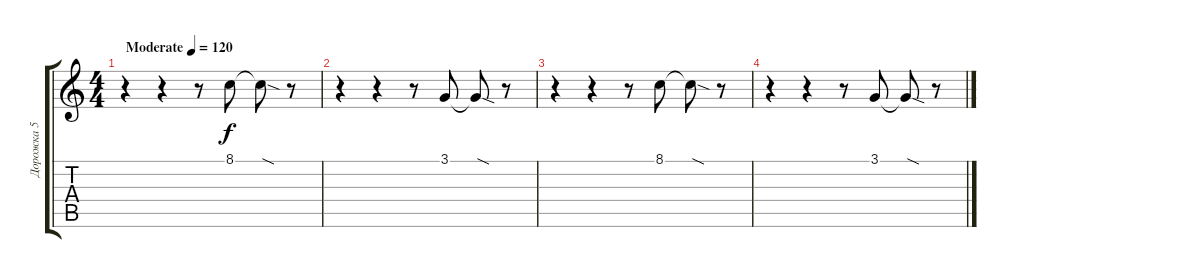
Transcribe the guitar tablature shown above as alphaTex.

\track ("Дорожка 5" "Дорожка 5") {instrument lead2sawtooth}
\staff {score tabs}
\tuning (E4 B3 G3 D3 A2 E2) {hide}
\ts (4 4)
\tempo (120 "Moderate")
\clef g2
\ks c
r.4{dy f instrument lead2sawtooth} r.4 r.8 8.1.8 8.1{sod t}.8 r.8 |
r.4 r.4 r.8 3.1.8 3.1{sod t}.8 r.8 |
r.4 r.4 r.8 8.1.8 8.1{sod t}.8 r.8 |
r.4 r.4 r.8 3.1.8 3.1{sod t}.8 r.8
